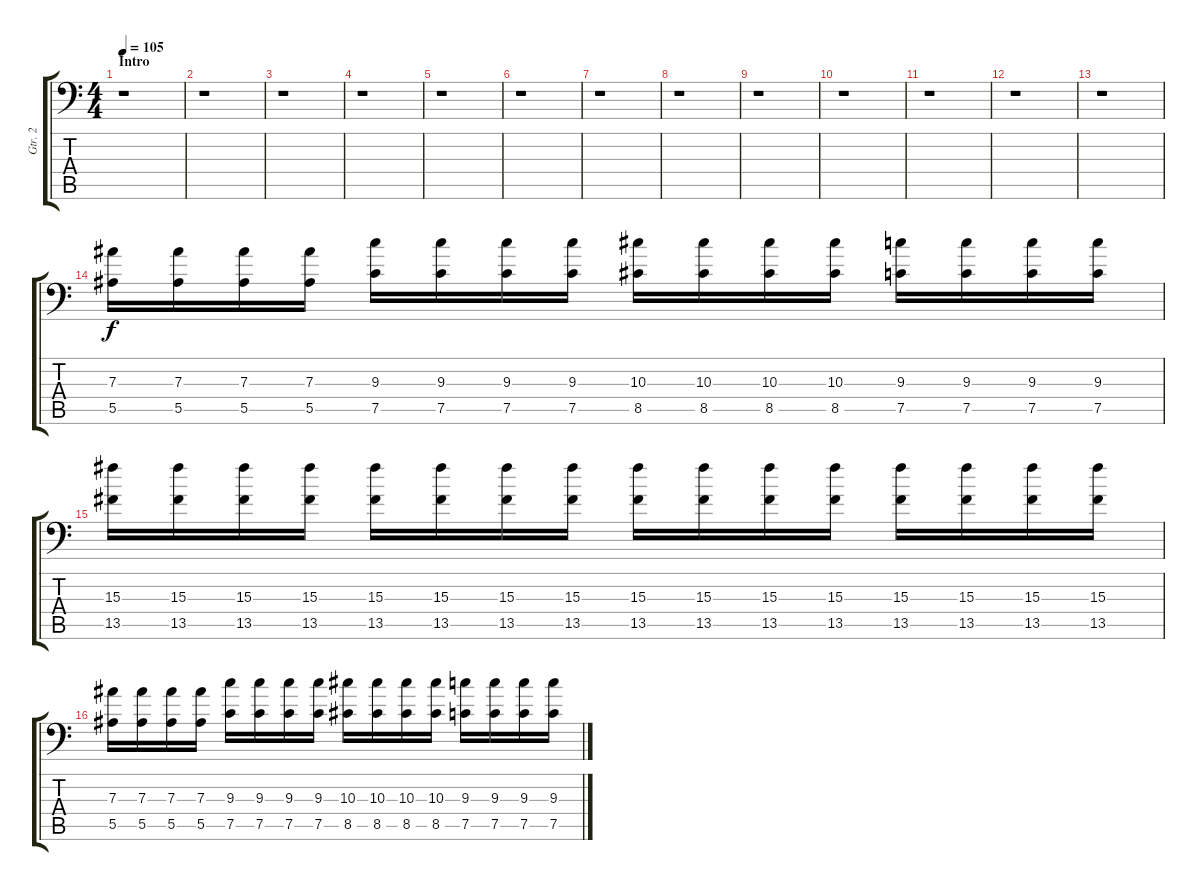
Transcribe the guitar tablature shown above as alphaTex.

\track ("Gtr. 2" "Gtr. 2") {instrument distortionguitar}
\staff {score tabs}
\tuning (C4 G3 Eb3 Bb2 F2 Bb1) {hide}
\ts (4 4)
\section ("" "Intro")
\tempo 105
\clef f4
\ks c
r.1{dy f instrument distortionguitar} |
r.1 |
r.1 |
r.1 |
r.1 |
r.1 |
r.1 |
r.1 |
r.1 |
r.1 |
r.1 |
r.1 |
r.1 |
(7.3 5.5).16 (7.3 5.5).16 (7.3 5.5).16 (7.3 5.5).16 (9.3 7.5).16 (9.3 7.5).16 (9.3 7.5).16 (9.3 7.5).16 (10.3 8.5).16 (10.3 8.5).16 (10.3 8.5).16 (10.3 8.5).16 (9.3 7.5).16 (9.3 7.5).16 (9.3 7.5).16 (9.3 7.5).16 |
(15.3 13.5).16 (15.3 13.5).16 (15.3 13.5).16 (15.3 13.5).16 (15.3 13.5).16 (15.3 13.5).16 (15.3 13.5).16 (15.3 13.5).16 (15.3 13.5).16 (15.3 13.5).16 (15.3 13.5).16 (15.3 13.5).16 (15.3 13.5).16 (15.3 13.5).16 (15.3 13.5).16 (15.3 13.5).16 |
(7.3 5.5).16 (7.3 5.5).16 (7.3 5.5).16 (7.3 5.5).16 (9.3 7.5).16 (9.3 7.5).16 (9.3 7.5).16 (9.3 7.5).16 (10.3 8.5).16 (10.3 8.5).16 (10.3 8.5).16 (10.3 8.5).16 (9.3 7.5).16 (9.3 7.5).16 (9.3 7.5).16 (9.3 7.5).16
